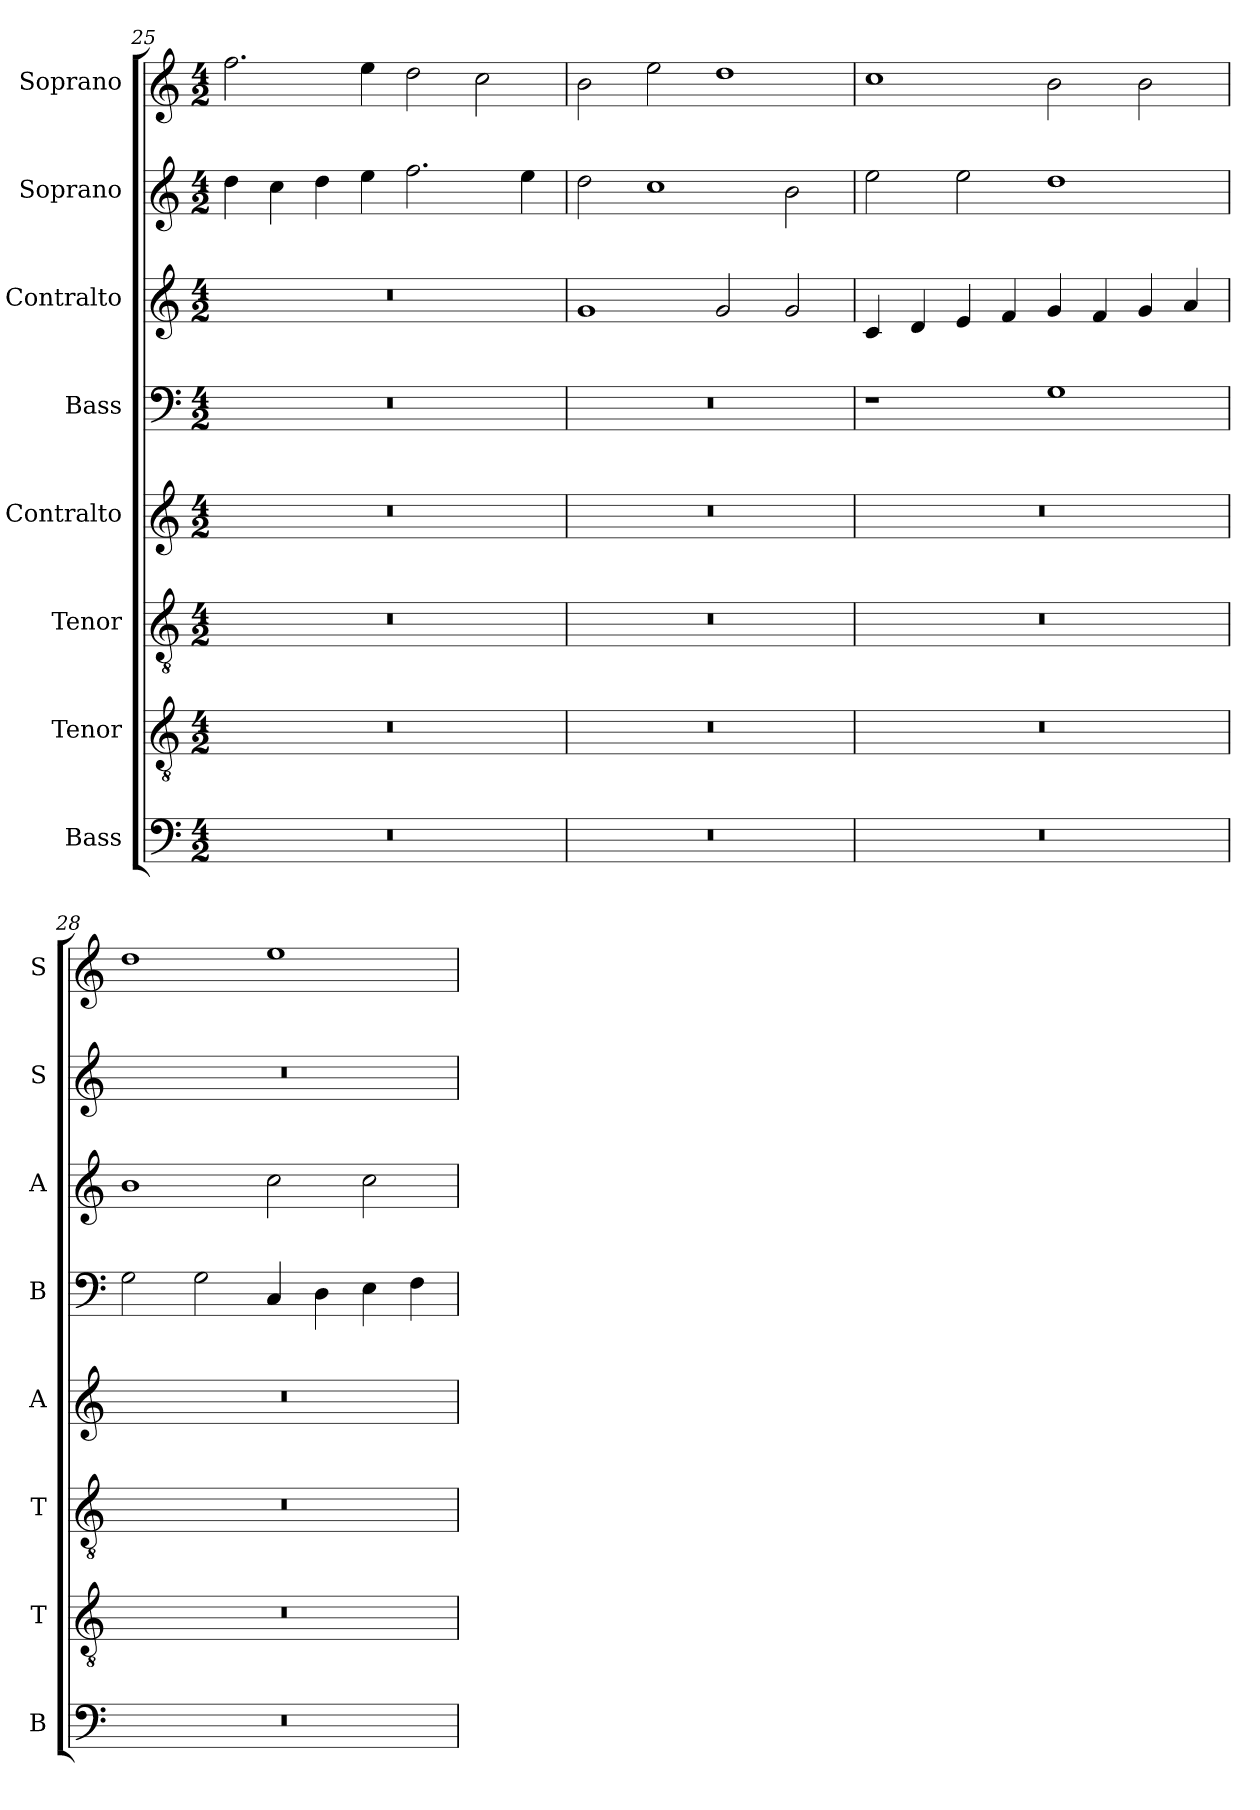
**kern	**kern	**kern	**kern	**kern	**kern	**kern	**kern
*part8	*part7	*part6	*part5	*part4	*part3	*part2	*part1
*staff8	*staff7	*staff6	*staff5	*staff4	*staff3	*staff2	*staff1
*I"Bass	*I"Tenor	*I"Tenor	*I"Contralto	*I"Bass	*I"Contralto	*I"Soprano	*I"Soprano
*I'B	*I'T	*I'T	*I'A	*I'B	*I'A	*I'S	*I'S
*clefF4	*clefGv2	*clefGv2	*clefG2	*clefF4	*clefG2	*clefG2	*clefG2
*k[]	*k[]	*k[]	*k[]	*k[]	*k[]	*k[]	*k[]
*G:mix	*G:mix	*G:mix	*G:mix	*G:mix	*G:mix	*G:mix	*G:mix
*M4/2	*M4/2	*M4/2	*M4/2	*M4/2	*M4/2	*M4/2	*M4/2
=25	=25	=25	=25	=25	=25	=25	=25
0r	0r	0r	0r	0r	0r	4dd	2.ff
.	.	.	.	.	.	4cc	.
.	.	.	.	.	.	4dd	.
.	.	.	.	.	.	4ee	4ee
.	.	.	.	.	.	2.ff	2dd
.	.	.	.	.	.	.	2cc
.	.	.	.	.	.	4ee	.
=26	=26	=26	=26	=26	=26	=26	=26
0r	0r	0r	0r	0r	1g	2dd	2b
.	.	.	.	.	.	1cc	2ee
.	.	.	.	.	2g	.	1dd
.	.	.	.	.	2g	2b	.
=27	=27	=27	=27	=27	=27	=27	=27
0r	0r	0r	0r	1r	4c	2ee	1cc
.	.	.	.	.	4d	.	.
.	.	.	.	.	4e	2ee	.
.	.	.	.	.	4f	.	.
.	.	.	.	1G	4g	1dd	2b
.	.	.	.	.	4f	.	.
.	.	.	.	.	4g	.	2b
.	.	.	.	.	4a	.	.
=28	=28	=28	=28	=28	=28	=28	=28
0r	0r	0r	0r	2G	1b	0r	1dd
.	.	.	.	2G	.	.	.
.	.	.	.	4C	2cc	.	1ee
.	.	.	.	4D	.	.	.
.	.	.	.	4E	2cc	.	.
.	.	.	.	4F	.	.	.
=	=	=	=	=	=	=	=
*-	*-	*-	*-	*-	*-	*-	*-
